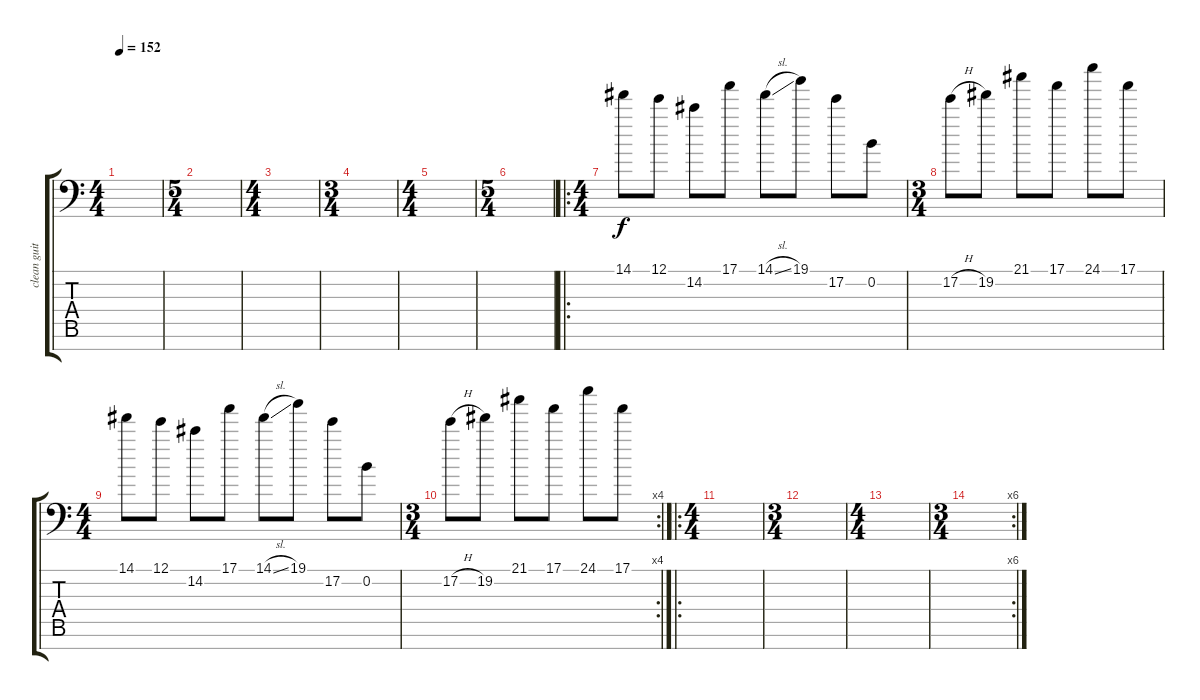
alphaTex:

\track ("clean guitar 2" "clean guit") {instrument electricguitarclean}
\staff {score tabs}
\tuning (E4 B3 G3 D3 A2 E2 C-1) {hide}
\ts (4 4)
\tempo 152
\clef f4
\ks c
|
\ts (5 4)
|
\ts (4 4)
|
\ts (3 4)
|
\ts (4 4)
|
\ts (5 4)
|
\ro
\ts (4 4)
14.1.8 12.1.8 14.2.8 17.1.8 14.1{sl}.8 19.1.8 17.2.8 0.2.8 |
\ts (3 4)
17.2{h}.8 19.2.8 21.1.8 17.1.8 24.1.8 17.1.8 |
\ts (4 4)
14.1.8 12.1.8 14.2.8 17.1.8 14.1{sl}.8 19.1.8 17.2.8 0.2.8 |
\rc 4
\ts (3 4)
17.2{h}.8 19.2.8 21.1.8 17.1.8 24.1.8 17.1.8 |
\ro
\ts (4 4)
|
\ts (3 4)
|
\ts (4 4)
|
\rc 6
\ts (3 4)
